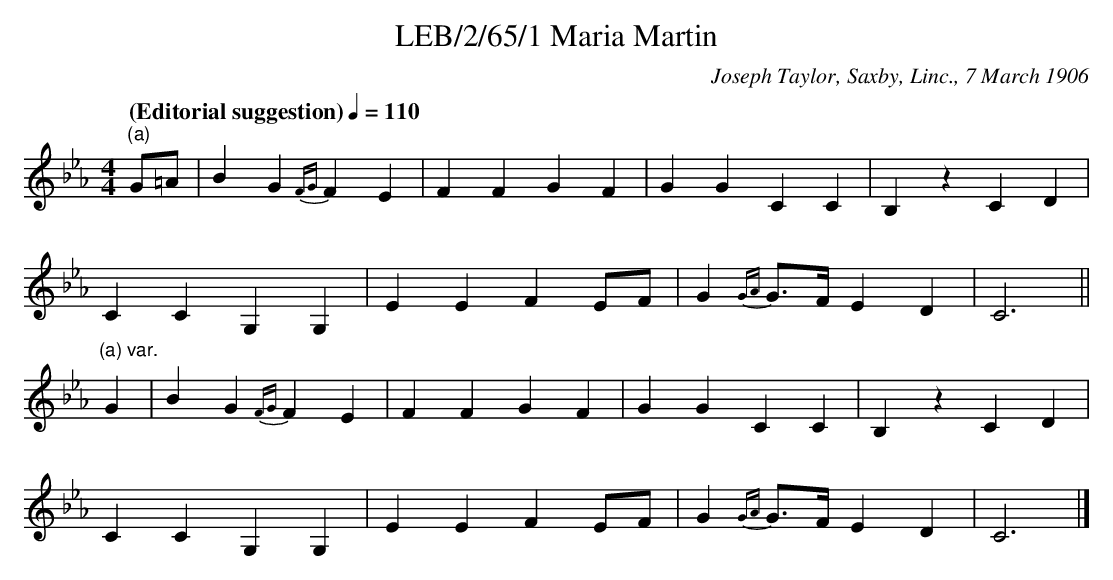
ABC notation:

X:1
T:LEB/2/65/1 Maria Martin
C:Joseph Taylor, Saxby, Linc., 7 March 1906
L:1/4
Q:"(Editorial suggestion)" 1/4=110
M:4/4
K:Eb
"^(a)" G/2=A/2 | B G {FG}F E | F F G F | G G C C | B, z C D |
C C G, G, | E E F E/2F/2 | G {GA}G3/4F/4 E D | C3 ||
"^(a) var." G | B G {FG}F E | F F G F | G G C C | B, z C D |
C C G, G, | E E F E/2F/2 | G {GA}G3/4F/4 E D | C3 |]
